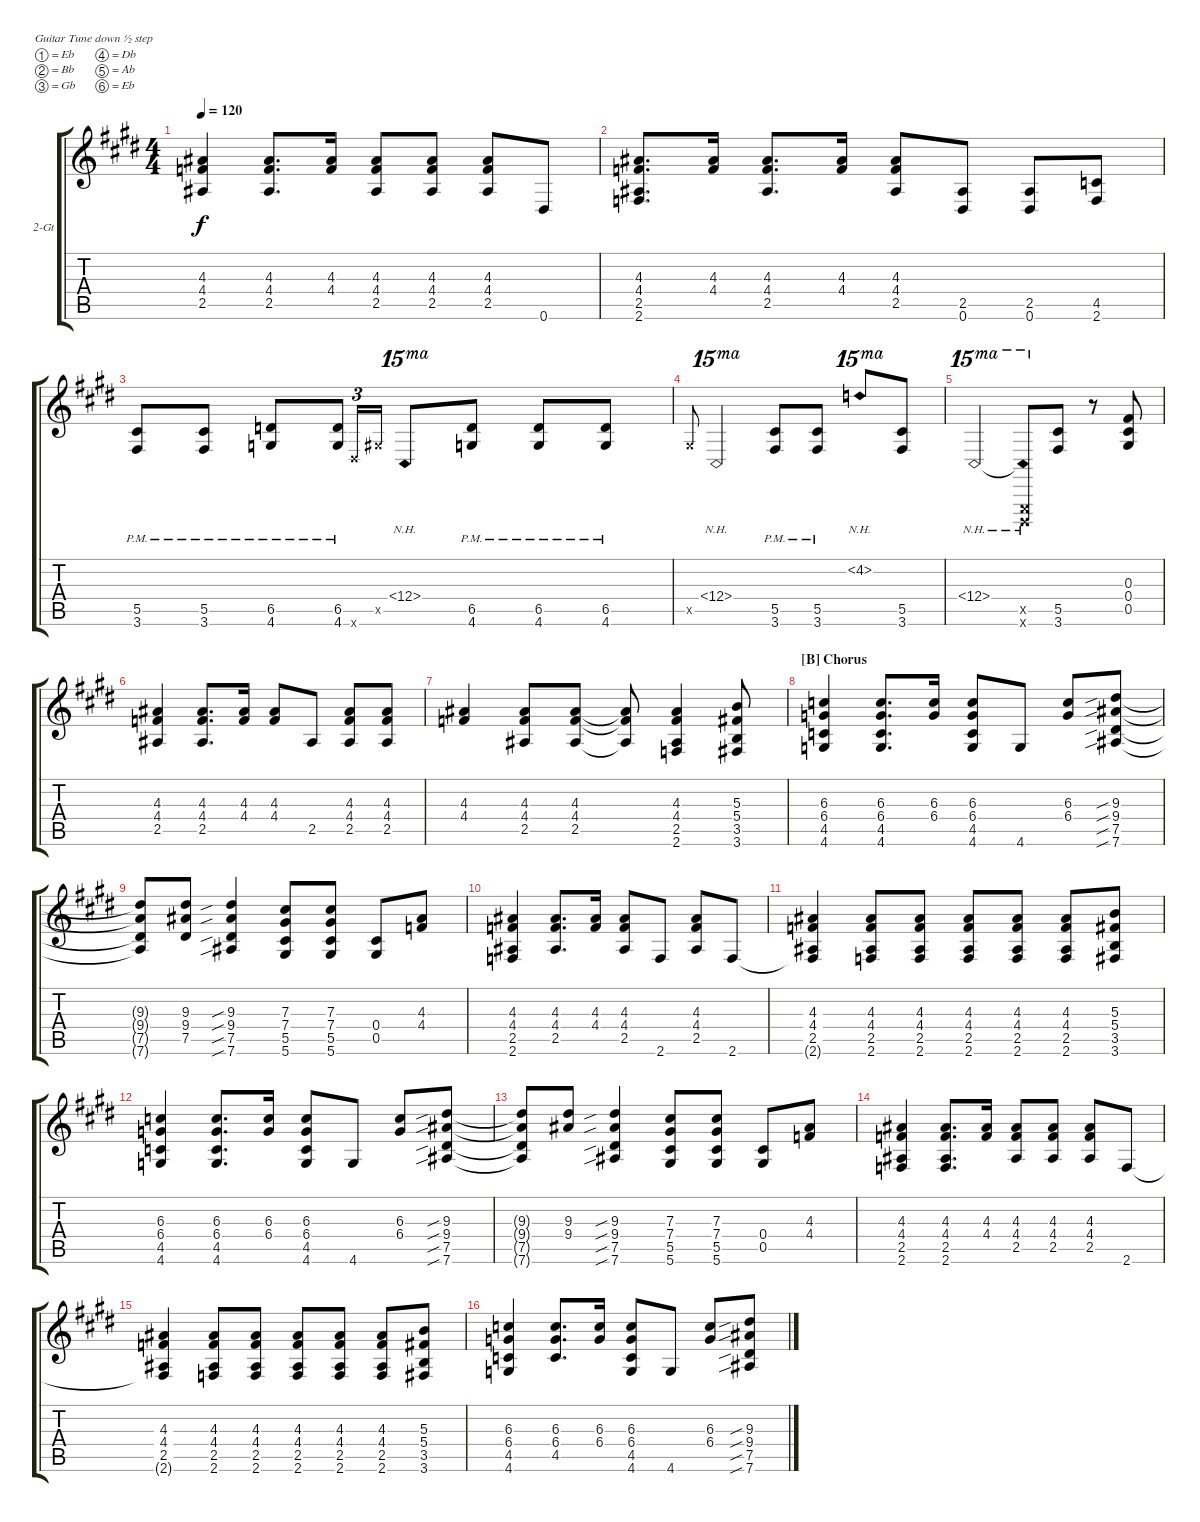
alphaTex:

\defaultSystemsLayout 4
\bracketExtendMode groupsimilarinstruments
\firstSystemTrackNameOrientation horizontal
\otherSystemsTrackNameOrientation horizontal
\track ("2 Guitar" "2-Gt") {instrument electricguitarclean}
\staff {score tabs}
\tuning (Eb4 Bb3 Gb3 Db3 Ab2 Eb2)
\ts (4 4)
\tempo 120
\clef g2
\scale
1.07818
\ks e
(2.5 4.4 4.3).4{dy f} (2.5 4.4 4.3).8{d} (4.3 4.4).16 (2.5 4.4 4.3).8 (2.5 4.4 4.3).8 (2.5 4.4 4.3).8 0.6.8 |
\scale
0.921816 (2.6 2.5 4.4 4.3).8{d} (4.3 4.4).16 (2.5 4.4 4.3).8{d} (4.3 4.4).16 (2.5 4.4 4.3).8 (0.6 2.5).8 (0.6 2.5).8 (2.6 4.5).8 |
\scale
1.07818 (3.6{pm} 5.5{pm}).8 (3.6{pm} 5.5{pm}).8 (4.6{pm} 6.5{pm}).8 (4.6{pm} 6.5{pm}).8 0.6{x}.16{tu (3 2) gr onbeat} 0.5{x}.16{tu (3 2) gr onbeat} 6.4{nh}.8{ot 15ma} (4.6{pm} 6.5{pm}).8 (4.6{pm} 6.5{pm}).8 (4.6{pm} 6.5{pm}).8 |
\scale
0.921816 0.5{x}.8{gr onbeat} 6.4{nh}.2{ot 15ma} (3.6{pm} 5.5{pm}).8 (3.6{pm} 5.5{pm}).8 4.2{nh}.8{ot 15ma} (3.6 5.5).8 |
\scale
1.07818 6.4{nh}.2{ot 15ma} (0.6{x} 0.5{x} 6.4{nh t}).8{ot 15ma} (3.6 5.5).8 r.8 (0.5 0.4 0.3).8 |
\scale
0.921816 (2.5 4.4 4.3).4 (2.5 4.4 4.3).8{d} (4.3 4.4).16 (4.3 4.4).8 2.5.8 (2.5 4.4 4.3).8 (2.5 4.4 4.3).8 |
\scale
1.07818 (4.3 4.4).4 (2.5 4.4 4.3).8 (2.5 4.4 4.3).8 (2.5{t} 4.4{t} 4.3{t}).8 (2.6 2.5 4.4 4.3).4 (3.6 3.5 5.4 5.3).8 |
\section ("B" "Chorus")
\scale
0.921816 (4.6 4.5 6.4 6.3).4 (4.6 4.5 6.4 6.3).8{d} (6.3 6.4).16 (4.6 4.5 6.4 6.3).8 4.6.8 (6.3 6.4).8 (7.6{sib} 7.5{sib} 9.4{sib} 9.3{sib}).8 |
\scale
1.07818 (7.6{t} 7.5{t} 9.4{t} 9.3{t}).8 (7.5 9.4 9.3).8 (7.6{sib} 7.5{sib} 9.4{sib} 9.3{sib}).4 (5.6 5.5 7.4 7.3).8 (5.6 5.5 7.4 7.3).8 (0.5 0.4).8 (4.4 4.3).8 |
\scale
0.921816 (2.6 2.5 4.4 4.3).4 (2.5 4.4 4.3).8{d} (4.3 4.4).16 (2.5 4.4 4.3).8 2.6.8 (2.5 4.4 4.3).8 2.6.8 |
\scale
1.07818 (2.6{t} 2.5 4.4 4.3).4 (2.6 2.5 4.4 4.3).8 (2.6 2.5 4.4 4.3).8 (2.6 2.5 4.4 4.3).8 (2.6 2.5 4.4 4.3).8 (2.6 2.5 4.4 4.3).8 (3.6 3.5 5.4 5.3).8 |
\scale
0.921816 (4.6 4.5 6.4 6.3).4 (4.6 4.5 6.4 6.3).8{d} (6.3 6.4).16 (4.6 4.5 6.4 6.3).8 4.6.8 (6.3 6.4).8 (7.6{sib} 7.5{sib} 9.4{sib} 9.3{sib}).8 |
\scale
1.07818 (7.6{t} 7.5{t} 9.4{t} 9.3{t}).8 (9.3 9.4).8 (7.6{sib} 7.5{sib} 9.4{sib} 9.3{sib}).4 (5.6 5.5 7.4 7.3).8 (5.6 5.5 7.4 7.3).8 (0.5 0.4).8 (4.4 4.3).8 |
\scale
0.921816 (2.6 2.5 4.4 4.3).4 (2.6 2.5 4.4 4.3).8{d} (4.3 4.4).16 (2.5 4.4 4.3).8 (2.5 4.4 4.3).8 (2.5 4.4 4.3).8 2.6.8 |
\scale
1.07818 (2.6{t} 2.5 4.4 4.3).4 (2.6 2.5 4.4 4.3).8 (2.6 2.5 4.4 4.3).8 (2.6 2.5 4.4 4.3).8 (2.6 2.5 4.4 4.3).8 (2.6 2.5 4.4 4.3).8 (3.6 3.5 5.4 5.3).8 |
\scale
0.921816 (4.6 4.5 6.4 6.3).4 (4.5 6.4 6.3).8{d} (6.4 6.3).16 (4.5 4.6 6.4 6.3).8 4.6.8 (6.3 6.4).8 (7.6{sib} 7.5{sib} 9.4{sib} 9.3{sib}).8
